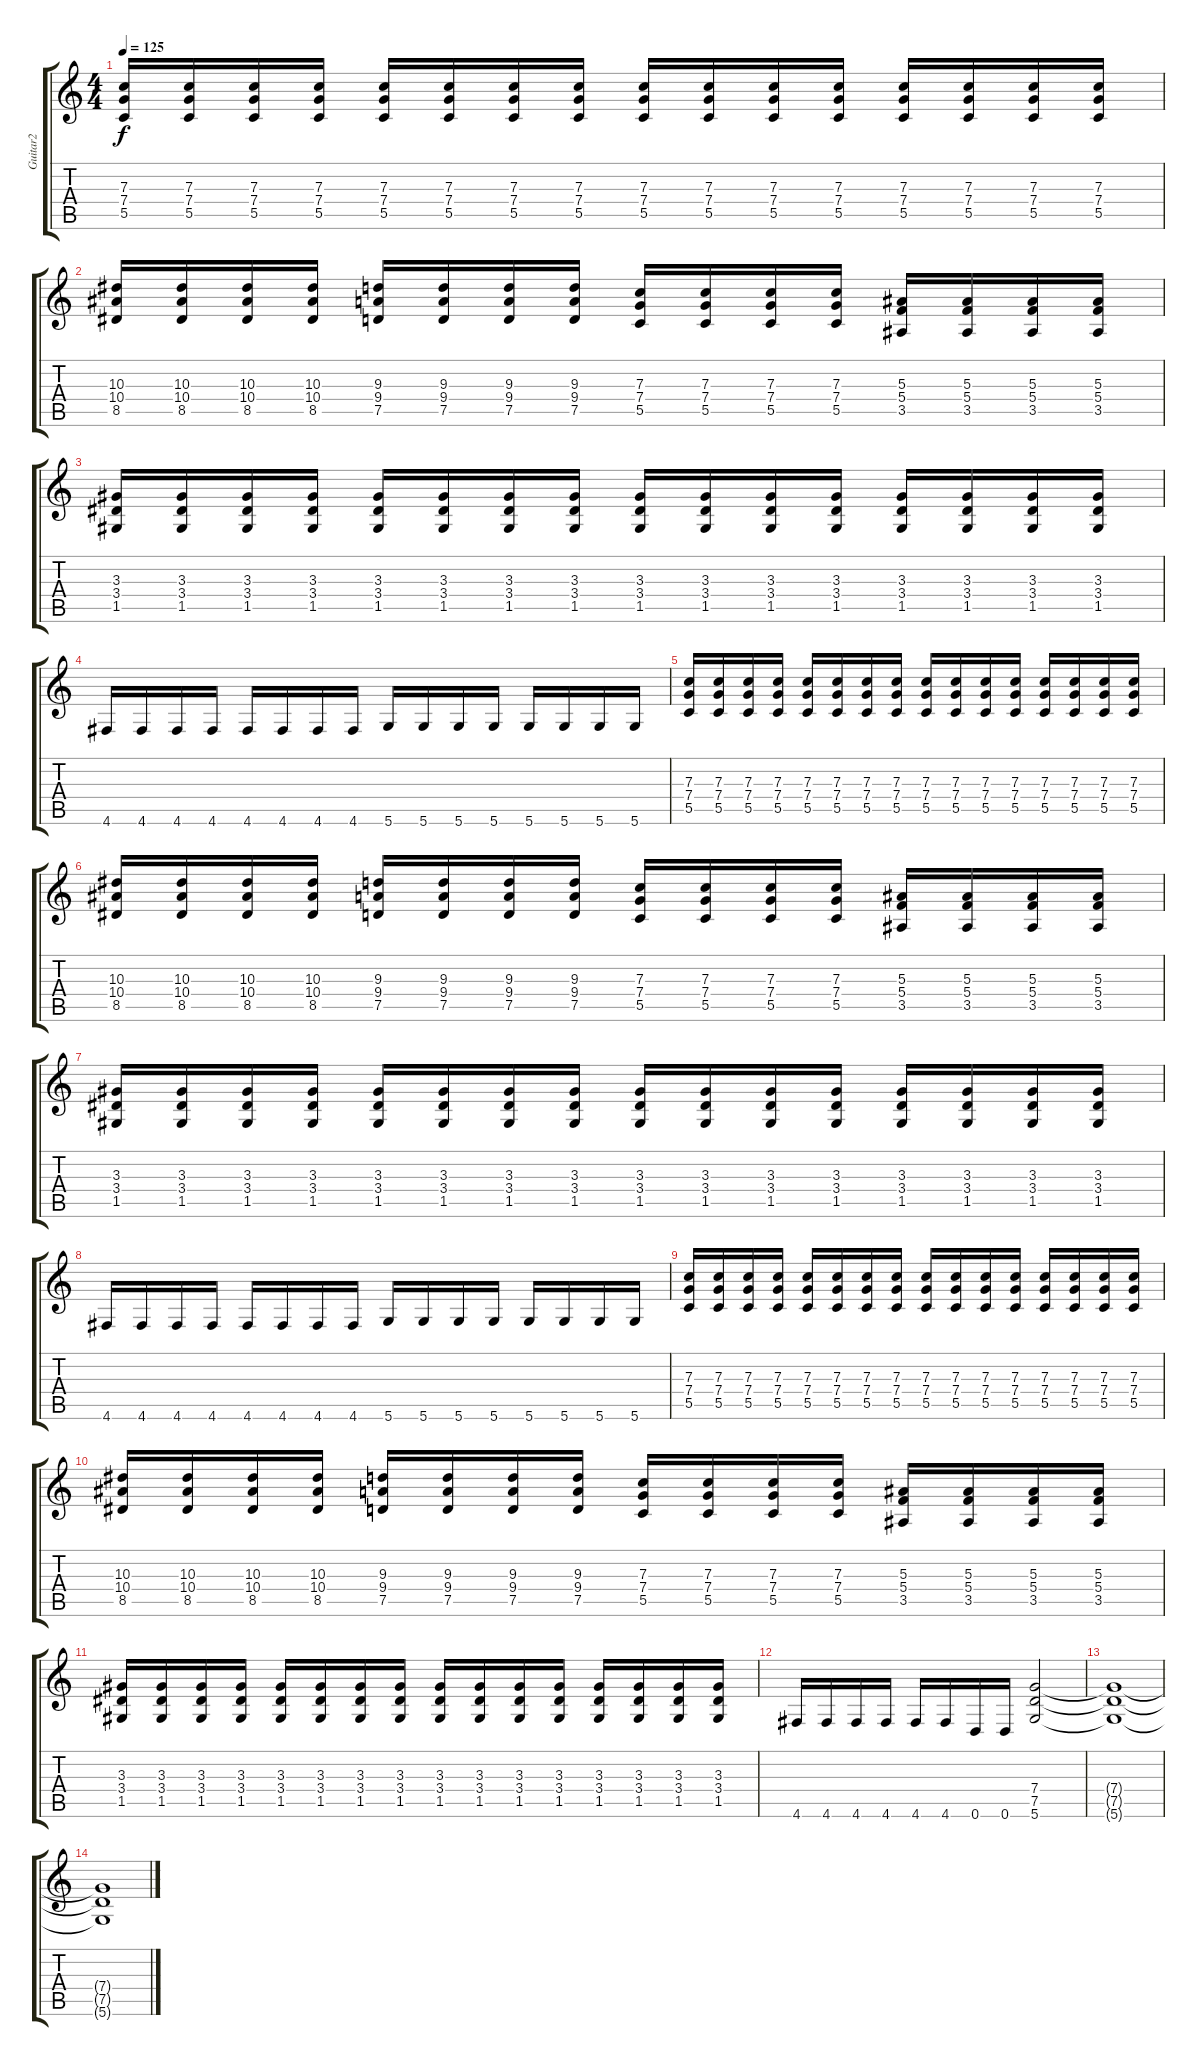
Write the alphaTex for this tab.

\track ("Guitar2" "Guitar2") {instrument distortionguitar}
\staff {score tabs}
\tuning (D4 A3 F3 C3 G2 D2) {hide}
\ts (4 4)
\tempo 125
\clef g2
\ks c
(7.3 7.4 5.5).16{dy f} (7.3 7.4 5.5).16 (7.3 7.4 5.5).16 (7.3 7.4 5.5).16 (7.3 7.4 5.5).16 (7.3 7.4 5.5).16 (7.3 7.4 5.5).16 (7.3 7.4 5.5).16 (7.3 7.4 5.5).16 (7.3 7.4 5.5).16 (7.3 7.4 5.5).16 (7.3 7.4 5.5).16 (7.3 7.4 5.5).16 (7.3 7.4 5.5).16 (7.3 7.4 5.5).16 (7.3 7.4 5.5).16 |
(10.3 10.4 8.5).16 (10.3 10.4 8.5).16 (10.3 10.4 8.5).16 (10.3 10.4 8.5).16 (9.3 9.4 7.5).16 (9.3 9.4 7.5).16 (9.3 9.4 7.5).16 (9.3 9.4 7.5).16 (7.3 7.4 5.5).16 (7.3 7.4 5.5).16 (7.3 7.4 5.5).16 (7.3 7.4 5.5).16 (5.3 5.4 3.5).16 (5.3 5.4 3.5).16 (5.3 5.4 3.5).16 (5.3 5.4 3.5).16 |
(3.3 3.4 1.5).16 (3.3 3.4 1.5).16 (3.3 3.4 1.5).16 (3.3 3.4 1.5).16 (3.3 3.4 1.5).16 (3.3 3.4 1.5).16 (3.3 3.4 1.5).16 (3.3 3.4 1.5).16 (3.3 3.4 1.5).16 (3.3 3.4 1.5).16 (3.3 3.4 1.5).16 (3.3 3.4 1.5).16 (3.3 3.4 1.5).16 (3.3 3.4 1.5).16 (3.3 3.4 1.5).16 (3.3 3.4 1.5).16 |
4.6.16 4.6.16 4.6.16 4.6.16 4.6.16 4.6.16 4.6.16 4.6.16 5.6.16 5.6.16 5.6.16 5.6.16 5.6.16 5.6.16 5.6.16 5.6.16 |
(7.3 7.4 5.5).16 (7.3 7.4 5.5).16 (7.3 7.4 5.5).16 (7.3 7.4 5.5).16 (7.3 7.4 5.5).16 (7.3 7.4 5.5).16 (7.3 7.4 5.5).16 (7.3 7.4 5.5).16 (7.3 7.4 5.5).16 (7.3 7.4 5.5).16 (7.3 7.4 5.5).16 (7.3 7.4 5.5).16 (7.3 7.4 5.5).16 (7.3 7.4 5.5).16 (7.3 7.4 5.5).16 (7.3 7.4 5.5).16 |
(10.3 10.4 8.5).16 (10.3 10.4 8.5).16 (10.3 10.4 8.5).16 (10.3 10.4 8.5).16 (9.3 9.4 7.5).16 (9.3 9.4 7.5).16 (9.3 9.4 7.5).16 (9.3 9.4 7.5).16 (7.3 7.4 5.5).16 (7.3 7.4 5.5).16 (7.3 7.4 5.5).16 (7.3 7.4 5.5).16 (5.3 5.4 3.5).16 (5.3 5.4 3.5).16 (5.3 5.4 3.5).16 (5.3 5.4 3.5).16 |
(3.3 3.4 1.5).16 (3.3 3.4 1.5).16 (3.3 3.4 1.5).16 (3.3 3.4 1.5).16 (3.3 3.4 1.5).16 (3.3 3.4 1.5).16 (3.3 3.4 1.5).16 (3.3 3.4 1.5).16 (3.3 3.4 1.5).16 (3.3 3.4 1.5).16 (3.3 3.4 1.5).16 (3.3 3.4 1.5).16 (3.3 3.4 1.5).16 (3.3 3.4 1.5).16 (3.3 3.4 1.5).16 (3.3 3.4 1.5).16 |
4.6.16 4.6.16 4.6.16 4.6.16 4.6.16 4.6.16 4.6.16 4.6.16 5.6.16 5.6.16 5.6.16 5.6.16 5.6.16 5.6.16 5.6.16 5.6.16 |
(7.3 7.4 5.5).16 (7.3 7.4 5.5).16 (7.3 7.4 5.5).16 (7.3 7.4 5.5).16 (7.3 7.4 5.5).16 (7.3 7.4 5.5).16 (7.3 7.4 5.5).16 (7.3 7.4 5.5).16 (7.3 7.4 5.5).16 (7.3 7.4 5.5).16 (7.3 7.4 5.5).16 (7.3 7.4 5.5).16 (7.3 7.4 5.5).16 (7.3 7.4 5.5).16 (7.3 7.4 5.5).16 (7.3 7.4 5.5).16 |
(10.3 10.4 8.5).16 (10.3 10.4 8.5).16 (10.3 10.4 8.5).16 (10.3 10.4 8.5).16 (9.3 9.4 7.5).16 (9.3 9.4 7.5).16 (9.3 9.4 7.5).16 (9.3 9.4 7.5).16 (7.3 7.4 5.5).16 (7.3 7.4 5.5).16 (7.3 7.4 5.5).16 (7.3 7.4 5.5).16 (5.3 5.4 3.5).16 (5.3 5.4 3.5).16 (5.3 5.4 3.5).16 (5.3 5.4 3.5).16 |
(3.3 3.4 1.5).16 (3.3 3.4 1.5).16 (3.3 3.4 1.5).16 (3.3 3.4 1.5).16 (3.3 3.4 1.5).16 (3.3 3.4 1.5).16 (3.3 3.4 1.5).16 (3.3 3.4 1.5).16 (3.3 3.4 1.5).16 (3.3 3.4 1.5).16 (3.3 3.4 1.5).16 (3.3 3.4 1.5).16 (3.3 3.4 1.5).16 (3.3 3.4 1.5).16 (3.3 3.4 1.5).16 (3.3 3.4 1.5).16 |
4.6.16 4.6.16 4.6.16 4.6.16 4.6.16 4.6.16 0.6.16 0.6.16 (7.4 7.5 5.6).2 |
(7.4{t} 7.5{t} 5.6{t}).1 |
(7.4{t} 7.5{t} 5.6{t}).1
